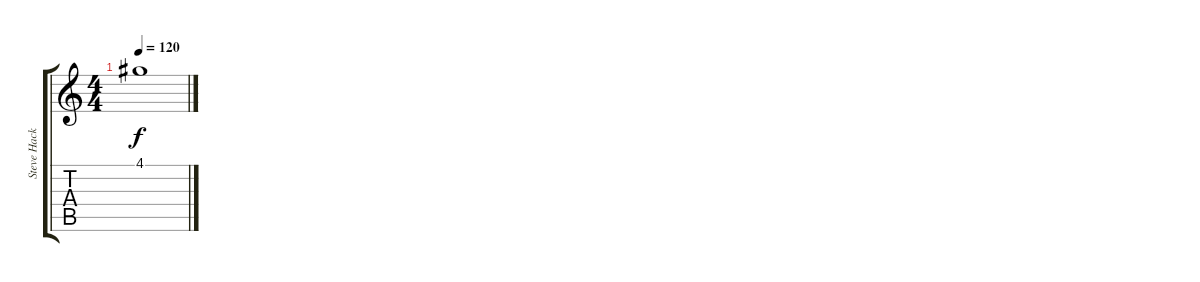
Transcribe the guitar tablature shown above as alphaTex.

\track ("Steve Hackett" "Steve Hack") {solo instrument distortionguitar}
\staff {score tabs}
\tuning (E4 B3 G3 D3 A2 E2) {hide}
\ts (4 4)
\tempo 120
\clef g2
\ks c
4.1{t}.1{dy f}
